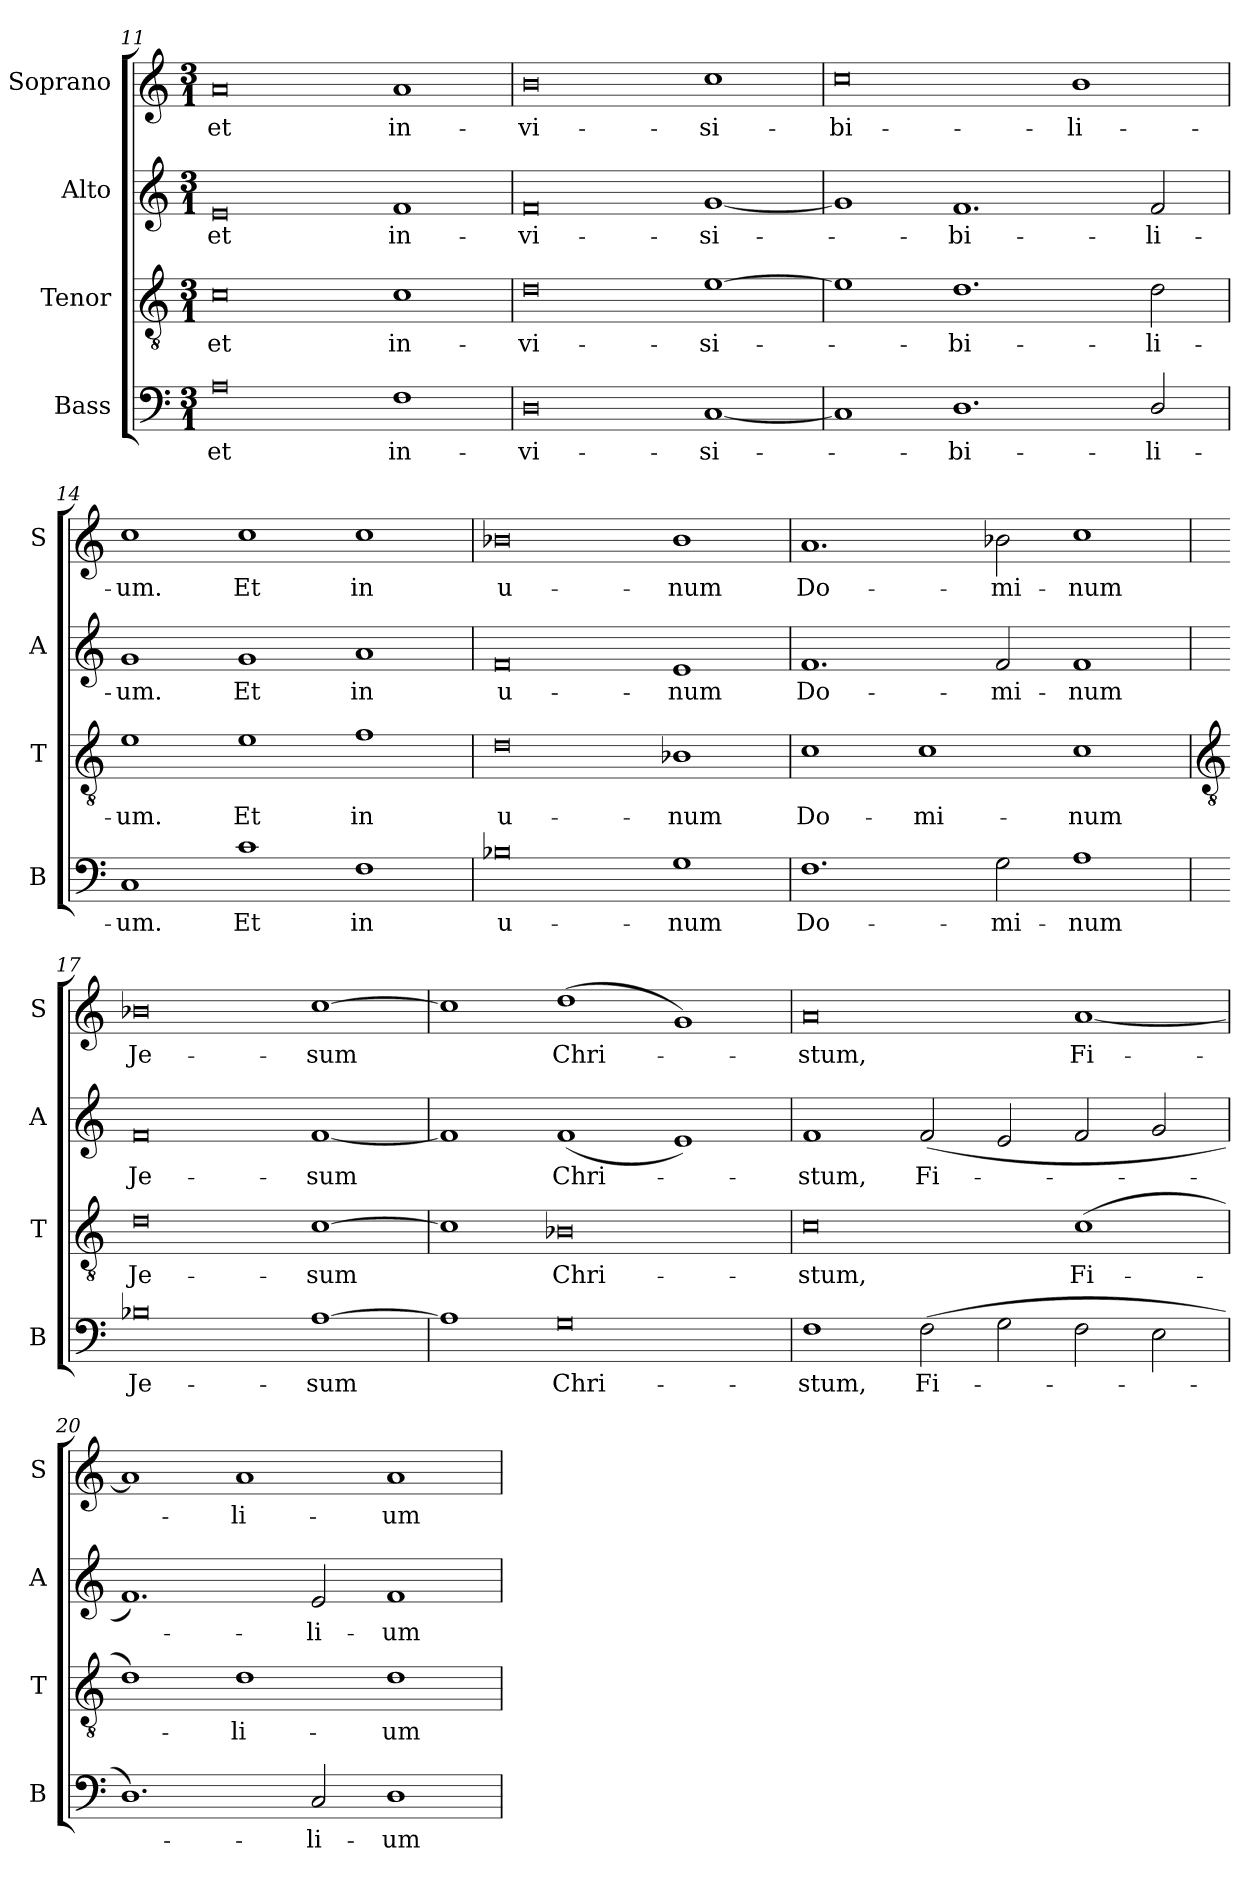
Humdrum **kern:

**kern	**text	**kern	**text	**kern	**text	**kern	**text
*part4	*part4	*part3	*part3	*part2	*part2	*part1	*part1
*staff4	*staff4	*staff3	*staff3	*staff2	*staff2	*staff1	*staff1
*I"Bass	*	*I"Tenor	*	*I"Alto	*	*I"Soprano	*
*I'B	*	*I'T	*	*I'A	*	*I'S	*
*clefF4	*	*clefGv2	*	*clefG2	*	*clefG2	*
*k[]	*	*k[]	*	*k[]	*	*k[]	*
*C:	*	*C:	*	*C:	*	*C:	*
*M3/1	*	*M3/1	*	*M3/1	*	*M3/1	*
=11	=11	=11	=11	=11	=11	=11	=11
!	!LO:LY:b	!	!LO:LY:b	!	!LO:LY:b	!	!LO:LY:b
0A	et	0c	et	0e	et	0a	et
!	!LO:LY:b	!	!LO:LY:b	!	!LO:LY:b	!	!LO:LY:b
1F	in-	1c	in-	1f	in-	1a	in-
=12	=12	=12	=12	=12	=12	=12	=12
!	!LO:LY:b	!	!LO:LY:b	!	!LO:LY:b	!	!LO:LY:b
0D	-vi-	0d	-vi-	0f	-vi-	0b	-vi-
!	!LO:LY:b	!	!LO:LY:b	!	!LO:LY:b	!	!LO:LY:b
[1C	-si-	[1e	-si-	[1g	-si-	1cc	-si-
=13	=13	=13	=13	=13	=13	=13	=13
!	!	!	!	!	!	!	!LO:LY:b
1C]	.	1e]	.	1g]	.	0cc	-bi-
!	!LO:LY:b	!	!LO:LY:b	!	!LO:LY:b	!	!
1.D	bi-	1.d	bi-	1.f	bi-	.	.
!	!	!	!	!	!	!	!LO:LY:b
.	.	.	.	.	.	1b	-li-
!	!LO:LY:b	!	!LO:LY:b	!	!LO:LY:b	!	!
2D/	-li-	2d	-li-	2f	-li-	.	.
=14	=14	=14	=14	=14	=14	=14	=14
!	!LO:LY:b	!	!LO:LY:b	!	!LO:LY:b	!	!LO:LY:b
1C	-um.	1e	-um.	1g	-um.	1cc	-um.
!	!LO:LY:b	!	!LO:LY:b	!	!LO:LY:b	!	!LO:LY:b
1c	Et	1e	Et	1g	Et	1cc	Et
!	!LO:LY:b	!	!LO:LY:b	!	!LO:LY:b	!	!LO:LY:b
1F	in	1f	in	1a	in	1cc	in
=15	=15	=15	=15	=15	=15	=15	=15
!	!LO:LY:b	!	!LO:LY:b	!	!LO:LY:b	!	!LO:LY:b
0B-X	u-	0d	u-	0f	u-	0b-X	u-
!	!LO:LY:b	!	!LO:LY:b	!	!LO:LY:b	!	!LO:LY:b
1G	-num	1B-X	-num	1e	-num	1b-	-num
=16	=16	=16	=16	=16	=16	=16	=16
!	!LO:LY:b	!	!LO:LY:b	!	!LO:LY:b	!	!LO:LY:b
1.F	Do-	1c	Do-	1.f	Do-	1.a	Do-
!	!	!	!LO:LY:b	!	!	!	!
.	.	1c	-mi-	.	.	.	.
!	!LO:LY:b	!	!	!	!LO:LY:b	!	!LO:LY:b
2G	-mi-	.	.	2f	-mi-	2b-	-mi-
!	!LO:LY:b	!	!LO:LY:b	!	!LO:LY:b	!	!LO:LY:b
1A	-num	1c	-num	1f	-num	1cc	-num
!!LO:LB:g=z
=17	=17	=17	=17	=17	=17	=17	=17
*	*	*clefGv2	*	*	*	*	*
!	!LO:LY:b	!	!LO:LY:b	!	!LO:LY:b	!	!LO:LY:b
0B-X	Je-	0d	Je-	0f	Je-	0b-X	Je-
!	!LO:LY:b	!	!LO:LY:b	!	!LO:LY:b	!	!LO:LY:b
[1A	-sum	[1c	-sum	[1f	-sum	[1cc	-sum
=18	=18	=18	=18	=18	=18	=18	=18
1A]	.	1c]	.	1f]	.	1cc]	.
!	!LO:LY:b	!	!LO:LY:b	!	!LO:LY:b	!	!LO:LY:b
0G	Chri-	0B-X	Chri-	(<1f	Chri-	(<1dd	Chri-
.	.	.	.	1e)	.	1g)	.
=19	=19	=19	=19	=19	=19	=19	=19
!	!LO:LY:b	!	!LO:LY:b	!	!LO:LY:b	!	!LO:LY:b
1F	-stum,	0c	-stum,	1f	stum,	0a	stum,
!	!LO:LY:b	!	!	!	!LO:LY:b	!	!
(>2F	Fi-	.	.	(<2f	Fi-	.	.
2G	.	.	.	2e	.	.	.
!	!	!	!LO:LY:b	!	!	!	!LO:LY:b
2F	.	(>1c	Fi-	2f	.	[1a	Fi-
2E	.	.	.	2g	.	.	.
=20	=20	=20	=20	=20	=20	=20	=20
1.D)	.	1d)	.	1.f)	.	1a]	.
!	!	!	!LO:LY:b	!	!	!	!LO:LY:b
.	.	1d	li-	.	.	1a	li-
!	!LO:LY:b	!	!	!	!LO:LY:b	!	!
2C	li-	.	.	2e	li-	.	.
!	!LO:LY:b	!	!LO:LY:b	!	!LO:LY:b	!	!LO:LY:b
1D	-um	1d	-um	1f	-um	1a	-um
=	=	=	=	=	=	=	=
*-	*-	*-	*-	*-	*-	*-	*-
